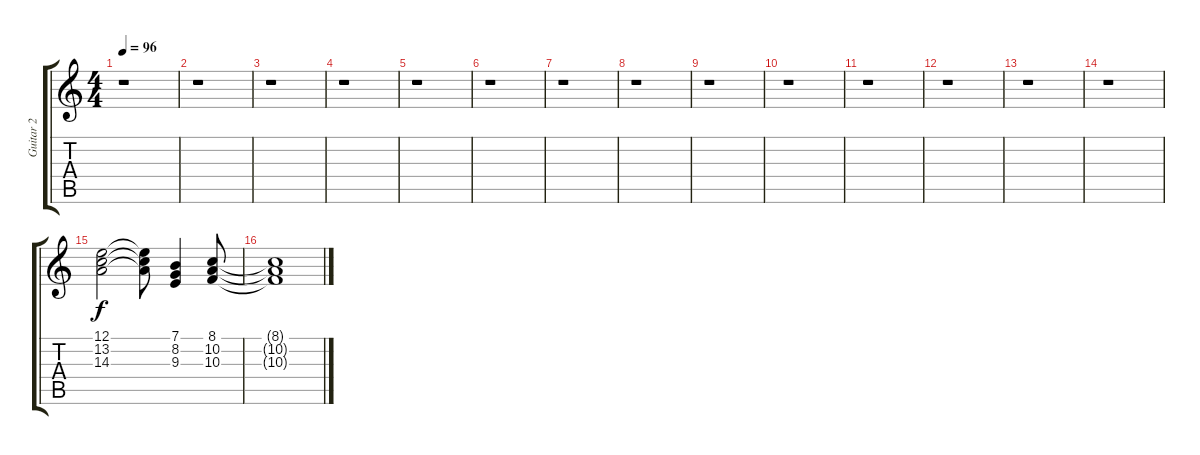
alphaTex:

\track ("Guitar 2" "Guitar 2") {instrument stringensemble1}
\staff {score tabs}
\tuning (E4 B3 G3 D3 A2 E2) {hide}
\ts (4 4)
\tempo 96
\clef g2
\ks c
r.1{dy f} |
r.1 |
r.1 |
r.1 |
r.1 |
r.1 |
r.1 |
r.1 |
r.1 |
r.1 |
r.1 |
r.1 |
r.1 |
r.1 |
(12.1 13.2 14.3).2 (12.1{t} 13.2{t} 14.3{t}).8 (7.1 8.2 9.3).4 (8.1 10.2 10.3).8 |
(8.1{t} 10.2{t} 10.3{t}).1
